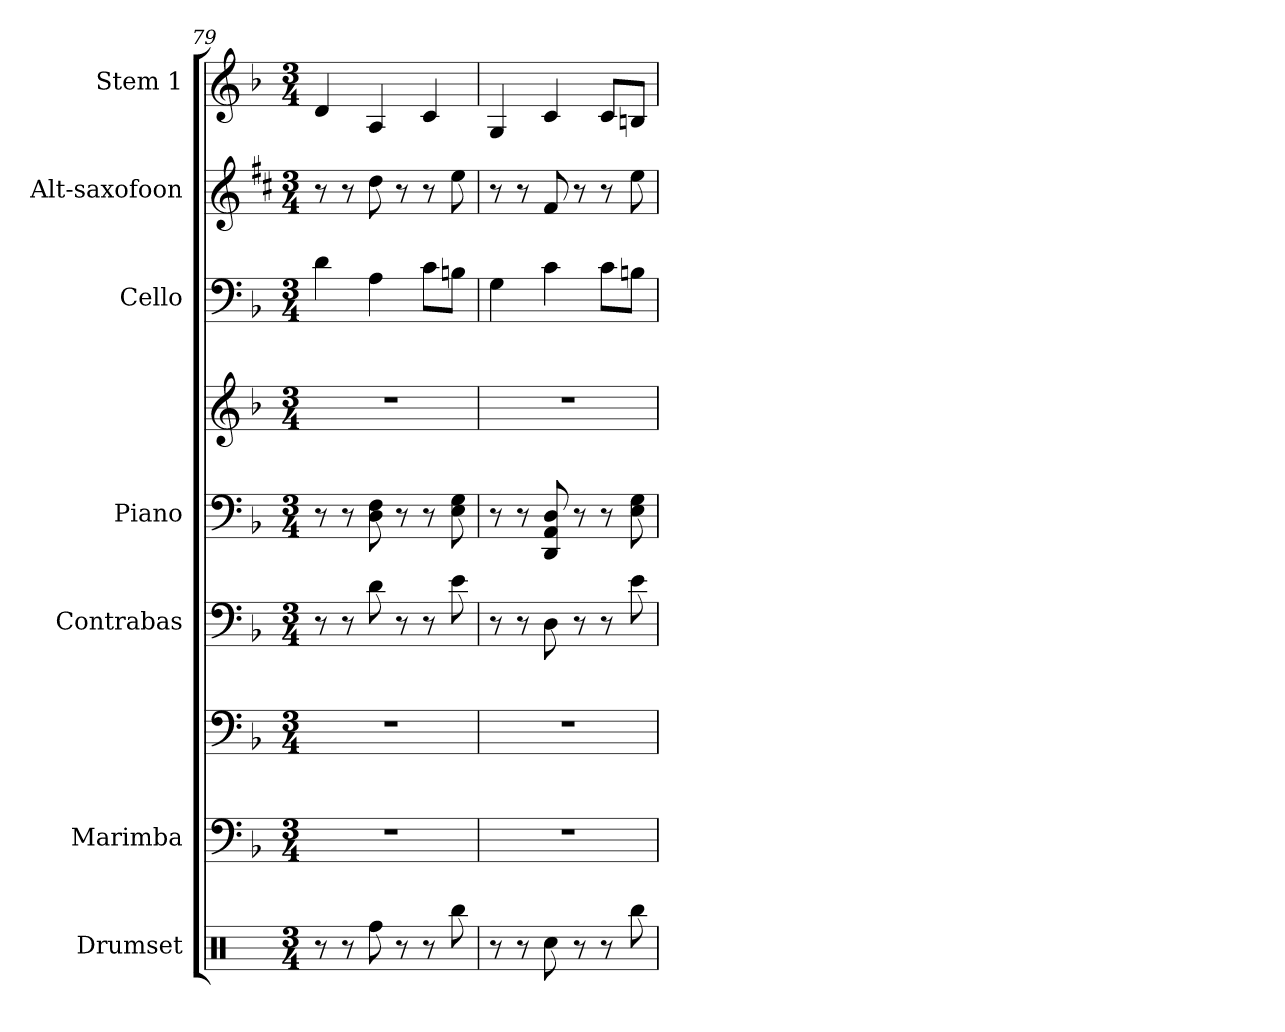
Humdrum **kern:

**kern	**kern	**kern	**kern	**kern	**kern	**kern	**kern	**kern
*part7	*part6	*part6	*part5	*part4	*part4	*part3	*part2	*part1
*staff9	*staff8	*staff7	*staff6	*staff5	*staff4	*staff3	*staff2	*staff1
*I"Drumset	*I"Marimba	*	*I"Contrabas	*I"Piano	*	*I"Cello	*I"Alt-saxofoon	*I"Stem 1
*I'D. set	*I'Mrm.	*	*I'Ca. Bs.	*I'Pno.	*	*	*I'A. Sax.	*I'Stm. 1
*clefX	*clefF4	*clefF4	*clefF4	*clefF4	*clefG2	*clefF4	*clefG2	*clefG2
*	*	*	*ITrd7c12	*	*	*	*ITrd5c9	*
*k[]	*k[b-]	*k[b-]	*k[b-]	*k[b-]	*k[b-]	*k[b-]	*k[b-]	*k[b-]
*M3/4	*M3/4	*M3/4	*M3/4	*M3/4	*M3/4	*M3/4	*M3/4	*M3/4
=79	=79	=79	=79	=79	=79	=79	=79	=79
8r	2.r	2.r	8r	8r	2.r	4d\	8r	4d/
8r	.	.	8r	8r	.	.	8r	.
8Rff\	.	.	8D\	8D\ 8F\	.	4A\	8f\	4A/
8r	.	.	8r	8r	.	.	8r	.
8r	.	.	8r	8r	.	8c\L	8r	4c/
8Rbb\	.	.	8E\	8E\ 8G\	.	8Bn\J	8g\	.
=80	=80	=80	=80	=80	=80	=80	=80	=80
8r	2.r	2.r	8r	8r	2.r	4G\	8r	4G/
8r	.	.	8r	8r	.	.	8r	.
8Rcc\	.	.	8DD\	8DD/ 8AA/ 8D/	.	4c\	8A/	4c/
8r	.	.	8r	8r	.	.	8r	.
8r	.	.	8r	8r	.	8c\L	8r	8c/L
8Rbb\	.	.	8E\	8E\ 8G\	.	8Bn\J	8g\	8Bn/J
=	=	=	=	=	=	=	=	=
*-	*-	*-	*-	*-	*-	*-	*-	*-
